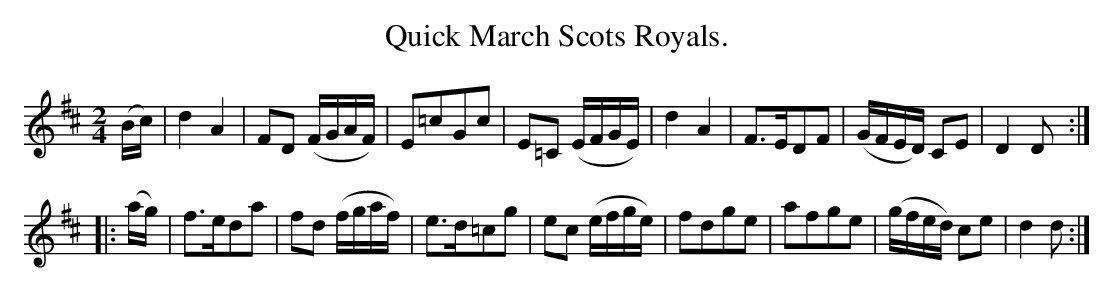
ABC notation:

X:1
T:Quick March Scots Royals.
M:2/4
L:1/8
K:D
(B/c/)|d2 A2|FD (F/G/A/F/)| E=cGc       |E=C (E/F/G/E/)|\
d2 A2|F>EDF        |(G/F/E/D/) CE|D2   D       :|
|:(a/g/)|f>eda|fd (f/g/a/f/)| e>d=cg      |ec  (e/f/g/e/)|\
fdge |afge         |(g/f/e/d/) ce|d2   d       :|
